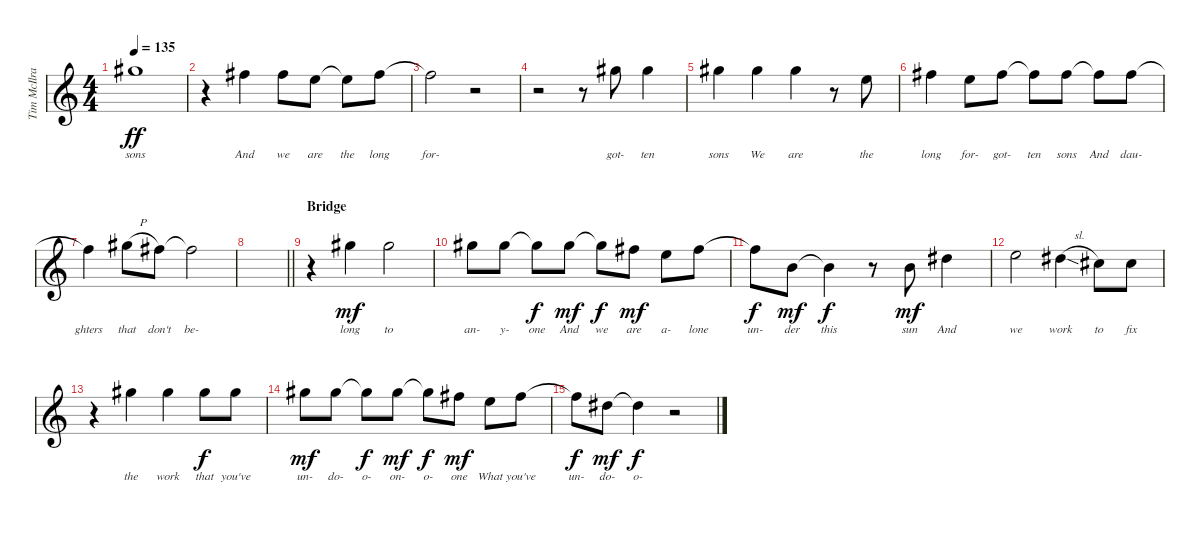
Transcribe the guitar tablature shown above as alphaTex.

\track ("Tim McIlrath - Vocals" "Tim McIlra") {instrument distortionguitar}
\staff {score}
\tuning (E4 B3 G3 D3 A2 E2) {hide}
\ts (4 4)
\tempo 135
\clef g2
\ks c
9.2{t}.1{lyrics (0 "sons") lyrics (1 "") lyrics (2 "") lyrics (3 "") lyrics (4 "") dy ff} |
r.4 7.2.4{lyrics (0 "And") lyrics (1 "") lyrics (2 "") lyrics (3 "") lyrics (4 "")} 7.2.8{lyrics (0 "we") lyrics (1 "") lyrics (2 "") lyrics (3 "") lyrics (4 "")} 5.2.8{lyrics (0 "are") lyrics (1 "") lyrics (2 "") lyrics (3 "") lyrics (4 "")} 5.2{t}.8{lyrics (0 "the") lyrics (1 "") lyrics (2 "") lyrics (3 "") lyrics (4 "")} 7.2.8{lyrics (0 "long") lyrics (1 "") lyrics (2 "") lyrics (3 "") lyrics (4 "")} |
7.2{t}.2{lyrics (0 "for-") lyrics (1 "") lyrics (2 "") lyrics (3 "") lyrics (4 "")} r.2 |
r.2 r.8 9.2.8{lyrics (0 "got-") lyrics (1 "") lyrics (2 "") lyrics (3 "") lyrics (4 "")} 9.2.4{lyrics (0 "ten") lyrics (1 "") lyrics (2 "") lyrics (3 "") lyrics (4 "")} |
9.2.4{lyrics (0 "sons") lyrics (1 "") lyrics (2 "") lyrics (3 "") lyrics (4 "")} 9.2.4{lyrics (0 "We") lyrics (1 "") lyrics (2 "") lyrics (3 "") lyrics (4 "")} 9.2.4{lyrics (0 "are") lyrics (1 "") lyrics (2 "") lyrics (3 "") lyrics (4 "")} r.8 5.2.8{lyrics (0 "the") lyrics (1 "") lyrics (2 "") lyrics (3 "") lyrics (4 "")} |
7.2.4{lyrics (0 "long") lyrics (1 "") lyrics (2 "") lyrics (3 "") lyrics (4 "")} 5.2.8{lyrics (0 "for-") lyrics (1 "") lyrics (2 "") lyrics (3 "") lyrics (4 "")} 7.2.8{lyrics (0 "got-") lyrics (1 "") lyrics (2 "") lyrics (3 "") lyrics (4 "")} 7.2{t}.8{lyrics (0 "ten") lyrics (1 "") lyrics (2 "") lyrics (3 "") lyrics (4 "")} 7.2.8{lyrics (0 "sons") lyrics (1 "") lyrics (2 "") lyrics (3 "") lyrics (4 "")} 7.2{t}.8{lyrics (0 "And") lyrics (1 "") lyrics (2 "") lyrics (3 "") lyrics (4 "")} 7.2.8{lyrics (0 "dau-") lyrics (1 "") lyrics (2 "") lyrics (3 "") lyrics (4 "")} |
7.2{t}.4{lyrics (0 "ghters") lyrics (1 "") lyrics (2 "") lyrics (3 "") lyrics (4 "")} 9.2{h}.8{lyrics (0 "that") lyrics (1 "") lyrics (2 "") lyrics (3 "") lyrics (4 "")} 7.2.8{lyrics (0 "don't") lyrics (1 "") lyrics (2 "") lyrics (3 "") lyrics (4 "")} 7.2{t}.2{lyrics (0 "be-") lyrics (1 "") lyrics (2 "") lyrics (3 "") lyrics (4 "")} |
\barLineRight lightlight
|
\section ("" "Bridge")
r.4 9.2.4{lyrics (0 "long") lyrics (1 "") lyrics (2 "") lyrics (3 "") lyrics (4 "") dy mf} 9.2.2{lyrics (0 "to") lyrics (1 "") lyrics (2 "") lyrics (3 "") lyrics (4 "")} |
9.2.8{lyrics (0 "an-") lyrics (1 "") lyrics (2 "") lyrics (3 "") lyrics (4 "")} 9.2.8{lyrics (0 "y-") lyrics (1 "") lyrics (2 "") lyrics (3 "") lyrics (4 "")} 9.2{t}.8{lyrics (0 "one") lyrics (1 "") lyrics (2 "") lyrics (3 "") lyrics (4 "") dy f} 9.2.8{lyrics (0 "And") lyrics (1 "") lyrics (2 "") lyrics (3 "") lyrics (4 "") dy mf} 9.2{t}.8{lyrics (0 "we") lyrics (1 "") lyrics (2 "") lyrics (3 "") lyrics (4 "") dy f} 7.2.8{lyrics (0 "are") lyrics (1 "") lyrics (2 "") lyrics (3 "") lyrics (4 "") dy mf} 5.2.8{lyrics (0 "a-") lyrics (1 "") lyrics (2 "") lyrics (3 "") lyrics (4 "")} 7.2.8{lyrics (0 "lone") lyrics (1 "") lyrics (2 "") lyrics (3 "") lyrics (4 "")} |
7.2{t}.8{lyrics (0 "un-") lyrics (1 "") lyrics (2 "") lyrics (3 "") lyrics (4 "") dy f} 4.3.8{lyrics (0 "der") lyrics (1 "") lyrics (2 "") lyrics (3 "") lyrics (4 "") dy mf} 4.3{t}.4{lyrics (0 "this") lyrics (1 "") lyrics (2 "") lyrics (3 "") lyrics (4 "") dy f} r.8 4.3.8{lyrics (0 "sun") lyrics (1 "") lyrics (2 "") lyrics (3 "") lyrics (4 "") dy mf} 8.3.4{lyrics (0 "And") lyrics (1 "") lyrics (2 "") lyrics (3 "") lyrics (4 "")} |
9.3.2{lyrics (0 "we") lyrics (1 "") lyrics (2 "") lyrics (3 "") lyrics (4 "")} 8.3{sl}.4{lyrics (0 "work") lyrics (1 "") lyrics (2 "") lyrics (3 "") lyrics (4 "")} 6.3.8{lyrics (0 "to") lyrics (1 "") lyrics (2 "") lyrics (3 "") lyrics (4 "")} 6.3.8{lyrics (0 "fix") lyrics (1 "") lyrics (2 "") lyrics (3 "") lyrics (4 "")} |
r.4 9.2.4{lyrics (0 "the") lyrics (1 "") lyrics (2 "") lyrics (3 "") lyrics (4 "")} 9.2.4{lyrics (0 "work") lyrics (1 "") lyrics (2 "") lyrics (3 "") lyrics (4 "")} 9.2.8{lyrics (0 "that") lyrics (1 "") lyrics (2 "") lyrics (3 "") lyrics (4 "") dy f} 9.2.8{lyrics (0 "you've") lyrics (1 "") lyrics (2 "") lyrics (3 "") lyrics (4 "")} |
9.2.8{lyrics (0 "un-") lyrics (1 "") lyrics (2 "") lyrics (3 "") lyrics (4 "") dy mf} 9.2.8{lyrics (0 "do-") lyrics (1 "") lyrics (2 "") lyrics (3 "") lyrics (4 "")} 9.2{t}.8{lyrics (0 "o-") lyrics (1 "") lyrics (2 "") lyrics (3 "") lyrics (4 "") dy f} 9.2.8{lyrics (0 "on-") lyrics (1 "") lyrics (2 "") lyrics (3 "") lyrics (4 "") dy mf} 9.2{t}.8{lyrics (0 "o-") lyrics (1 "") lyrics (2 "") lyrics (3 "") lyrics (4 "") dy f} 7.2.8{lyrics (0 "one") lyrics (1 "") lyrics (2 "") lyrics (3 "") lyrics (4 "") dy mf} 5.2.8{lyrics (0 "What") lyrics (1 "") lyrics (2 "") lyrics (3 "") lyrics (4 "")} 7.2.8{lyrics (0 "you've") lyrics (1 "") lyrics (2 "") lyrics (3 "") lyrics (4 "")} |
7.2{t}.8{lyrics (0 "un-") lyrics (1 "") lyrics (2 "") lyrics (3 "") lyrics (4 "") dy f} 4.2.8{lyrics (0 "do-") lyrics (1 "") lyrics (2 "") lyrics (3 "") lyrics (4 "") dy mf} 4.2{t}.4{lyrics (0 "o-") lyrics (1 "") lyrics (2 "") lyrics (3 "") lyrics (4 "") dy f} r.2
